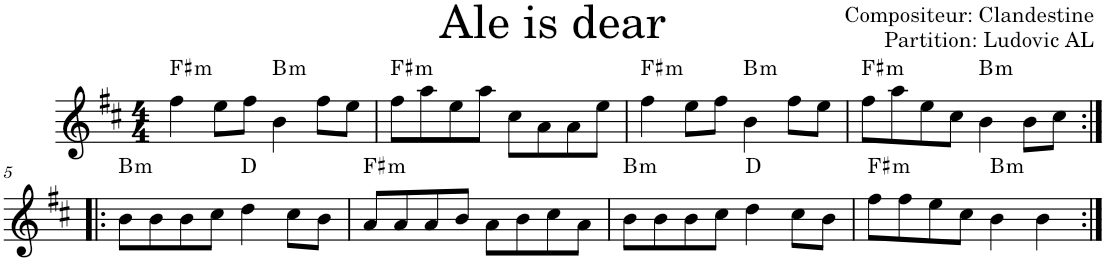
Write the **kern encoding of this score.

**kern	**harte
*part1	*part1
*staff1	*
*I"Violon	*
*I'Vln.	*
*clefG2	*
*k[f#c#]	*
*M4/4	*
=1	=1
!	!LO:H:kt=m
4ff#\	F#:min
8ee\L	.
8ff#\J	.
!	!LO:H:kt=m
4b\	B:min
8ff#\L	.
8ee\J	.
=2	=2
!	!LO:H:kt=m
8ff#\L	F#:min
8aa\	.
8ee\	.
8aa\J	.
8cc#\L	.
8a\	.
8a\	.
8ee\J	.
=3	=3
!	!LO:H:kt=m
4ff#\	F#:min
8ee\L	.
8ff#\J	.
!	!LO:H:kt=m
4b\	B:min
8ff#\L	.
8ee\J	.
=4	=4
!	!LO:H:kt=m
8ff#\L	F#:min
8aa\	.
8ee\	.
8cc#\J	.
!	!LO:H:kt=m
4b\	B:min
8b\L	.
8cc#\J	.
!!LO:LB:g=z
=5:|!|:	=5:|!|:
!	!LO:H:kt=m
8b\L	B:min
8b\	.
8b\	.
8cc#\J	.
4dd\	D:maj
8cc#\L	.
8b\J	.
=6	=6
!	!LO:H:kt=m
8a/L	F#:min
8a/	.
8a/	.
8b/J	.
8a\L	.
8b\	.
8cc#\	.
8a\J	.
=7	=7
!	!LO:H:kt=m
8b\L	B:min
8b\	.
8b\	.
8cc#\J	.
4dd\	D:maj
8cc#\L	.
8b\J	.
=8	=8
!	!LO:H:kt=m
8ff#\L	F#:min
8ff#\	.
8ee\	.
8cc#\J	.
!	!LO:H:kt=m
4b\	B:min
4b\	.
=:|!	=:|!
*-	*-
